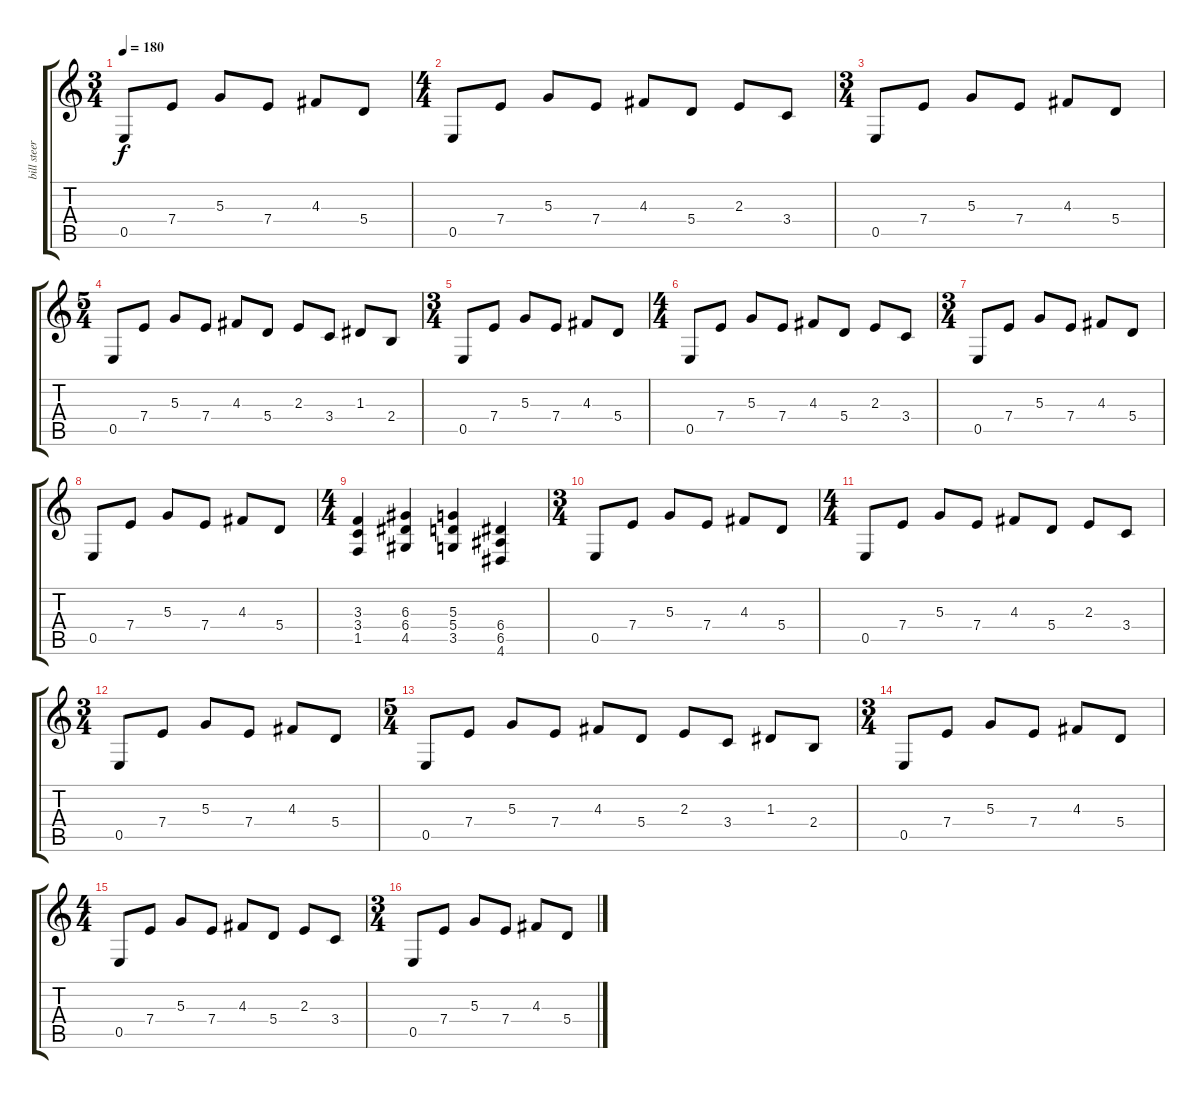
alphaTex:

\track ("bill steer" "bill steer") {instrument distortionguitar}
\staff {score tabs}
\tuning (B3 Gb3 D3 A2 E2 B1) {hide}
\ts (3 4)
\tempo 180
\clef g2
\ks c
0.5.8{dy f instrument distortionguitar} 7.4.8 5.3.8 7.4.8 4.3.8 5.4.8 |
\ts (4 4)
0.5.8 7.4.8 5.3.8 7.4.8 4.3.8 5.4.8 2.3.8 3.4.8 |
\ts (3 4)
0.5.8 7.4.8 5.3.8 7.4.8 4.3.8 5.4.8 |
\ts (5 4)
0.5.8 7.4.8 5.3.8 7.4.8 4.3.8 5.4.8 2.3.8 3.4.8 1.3.8 2.4.8 |
\ts (3 4)
0.5.8 7.4.8 5.3.8 7.4.8 4.3.8 5.4.8 |
\ts (4 4)
0.5.8 7.4.8 5.3.8 7.4.8 4.3.8 5.4.8 2.3.8 3.4.8 |
\ts (3 4)
0.5.8 7.4.8 5.3.8 7.4.8 4.3.8 5.4.8 |
0.5.8 7.4.8 5.3.8 7.4.8 4.3.8 5.4.8 |
\ts (4 4)
(3.3 3.4 1.5).4 (6.3 6.4 4.5).4 (5.3 5.4 3.5).4 (6.4 6.5 4.6).4 |
\ts (3 4)
0.5.8 7.4.8 5.3.8 7.4.8 4.3.8 5.4.8 |
\ts (4 4)
0.5.8 7.4.8 5.3.8 7.4.8 4.3.8 5.4.8 2.3.8 3.4.8 |
\ts (3 4)
0.5.8 7.4.8 5.3.8 7.4.8 4.3.8 5.4.8 |
\ts (5 4)
0.5.8 7.4.8 5.3.8 7.4.8 4.3.8 5.4.8 2.3.8 3.4.8 1.3.8 2.4.8 |
\ts (3 4)
0.5.8 7.4.8 5.3.8 7.4.8 4.3.8 5.4.8 |
\ts (4 4)
0.5.8 7.4.8 5.3.8 7.4.8 4.3.8 5.4.8 2.3.8 3.4.8 |
\ts (3 4)
0.5.8 7.4.8 5.3.8 7.4.8 4.3.8 5.4.8
